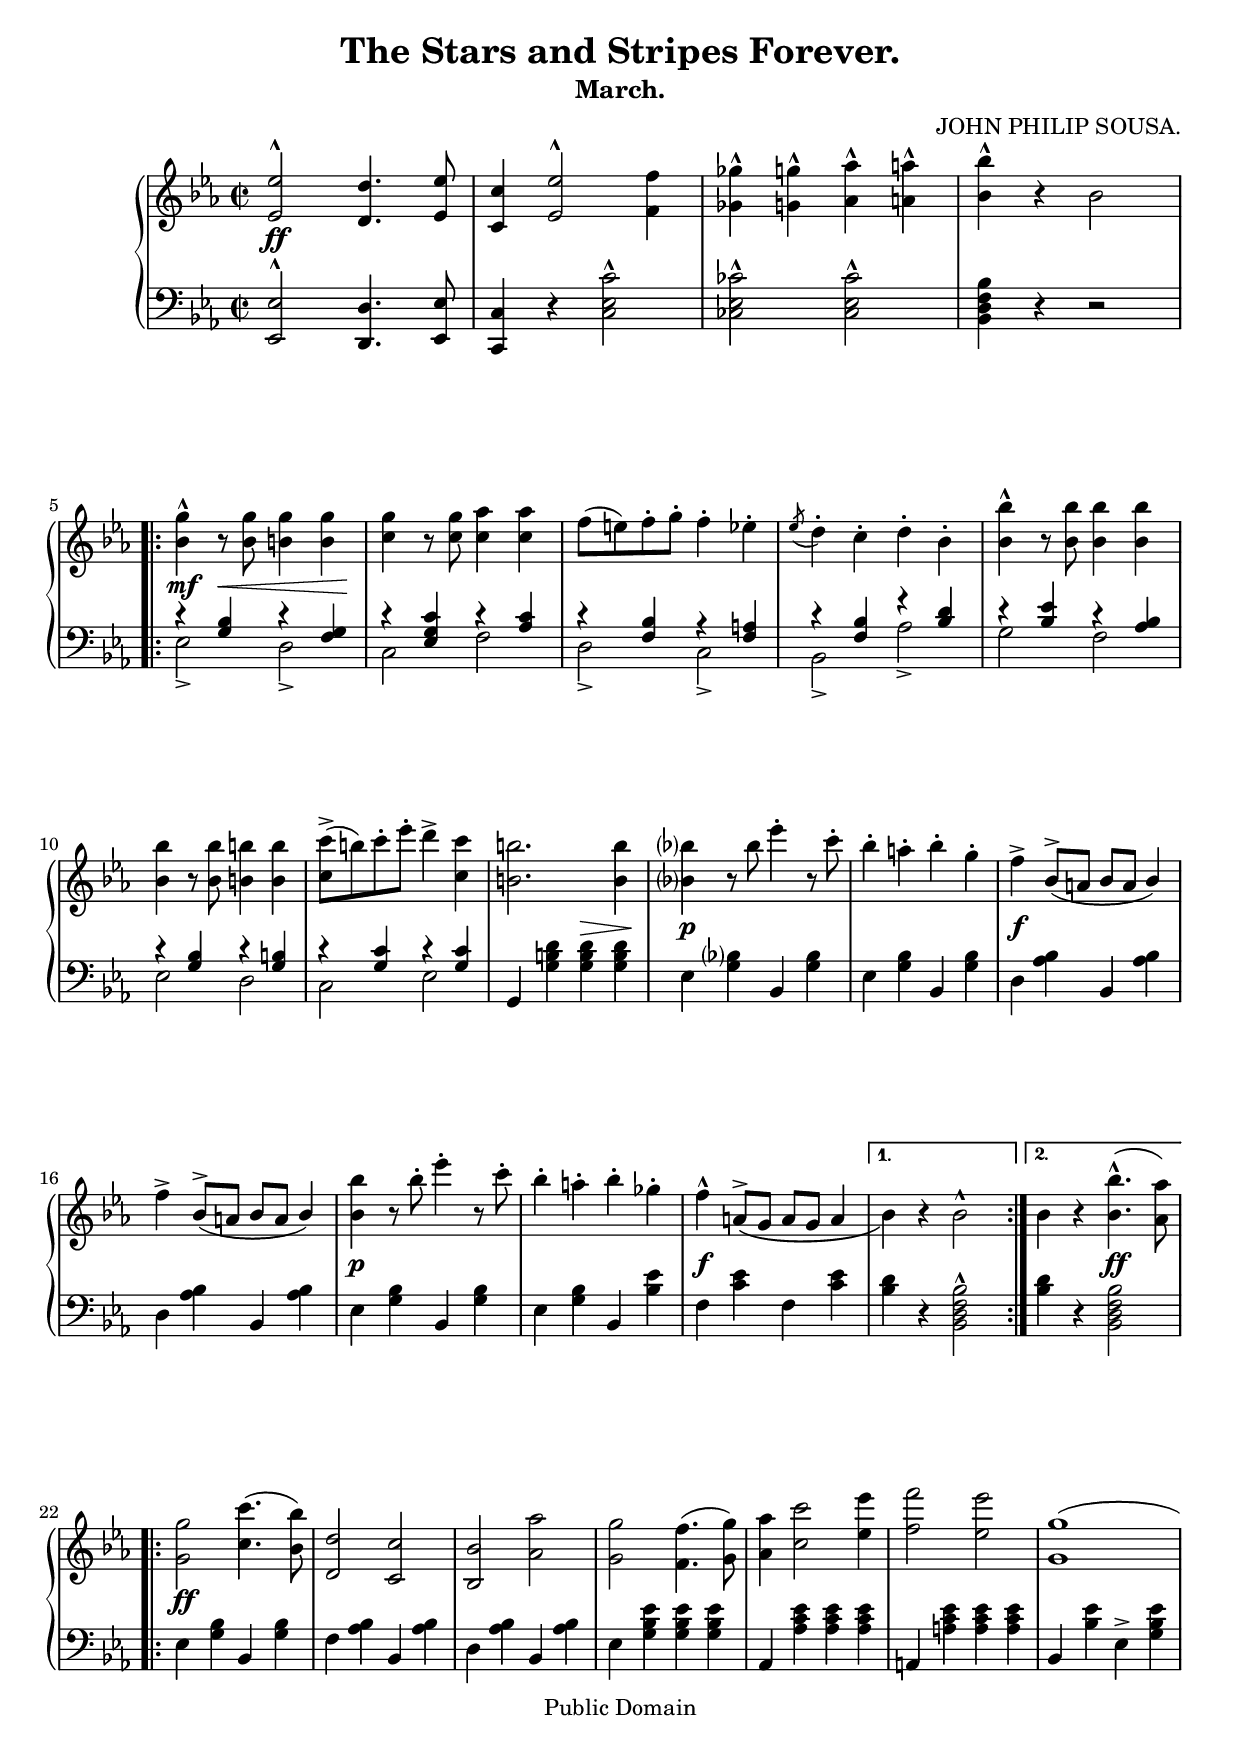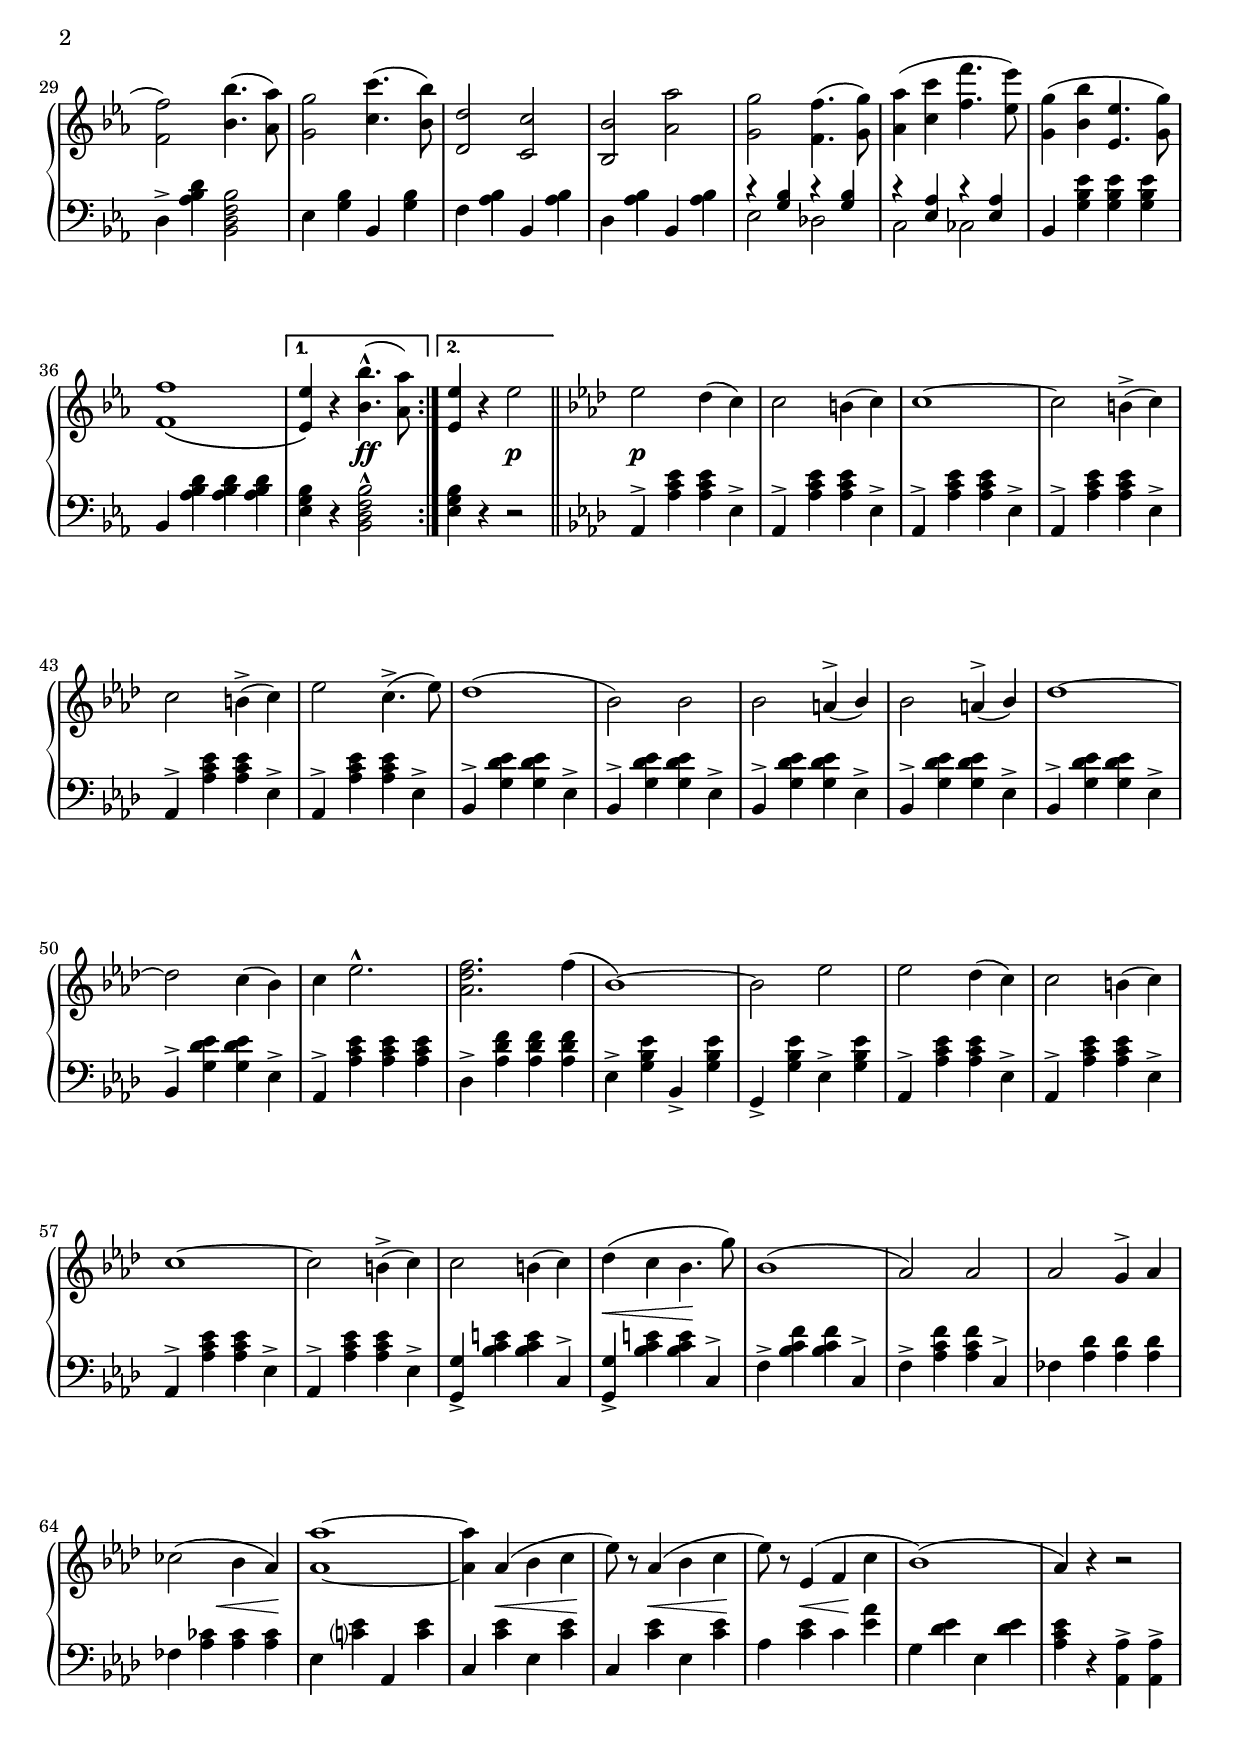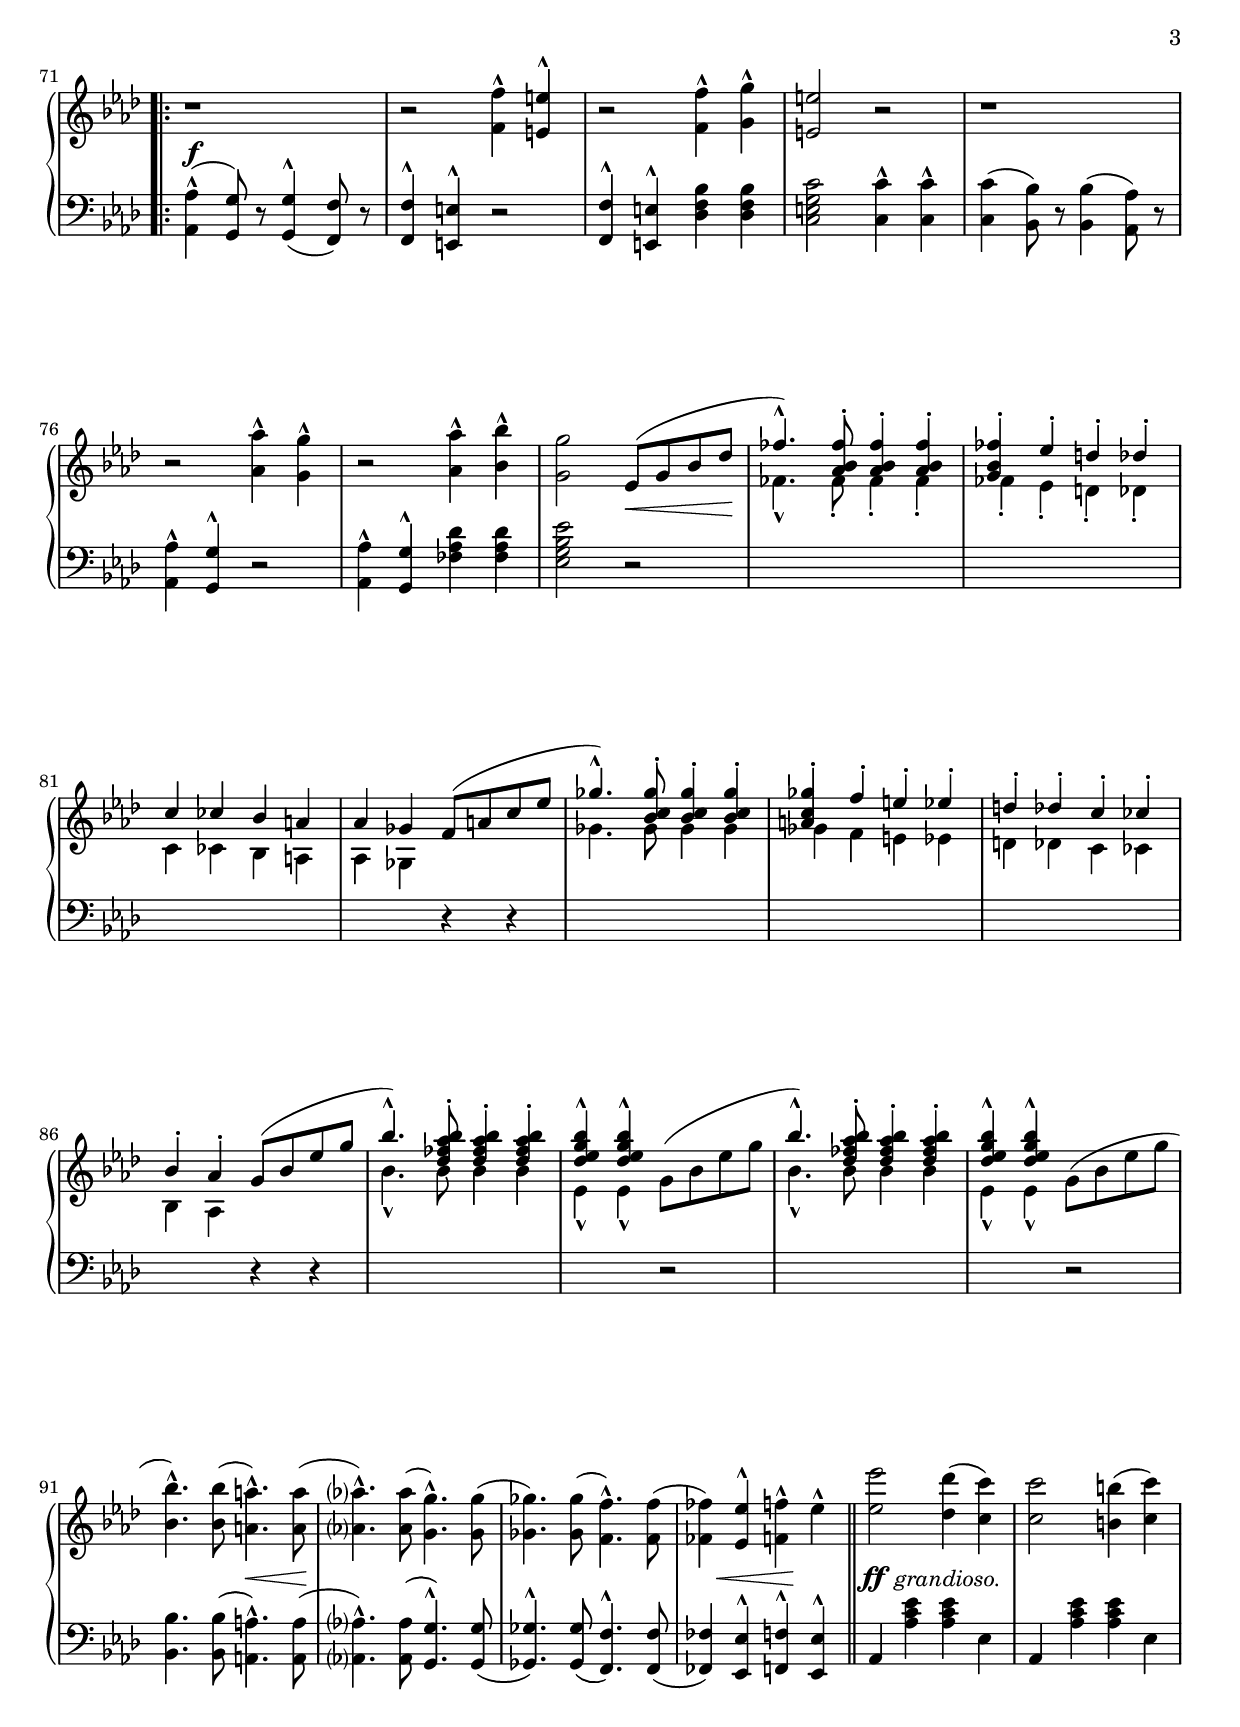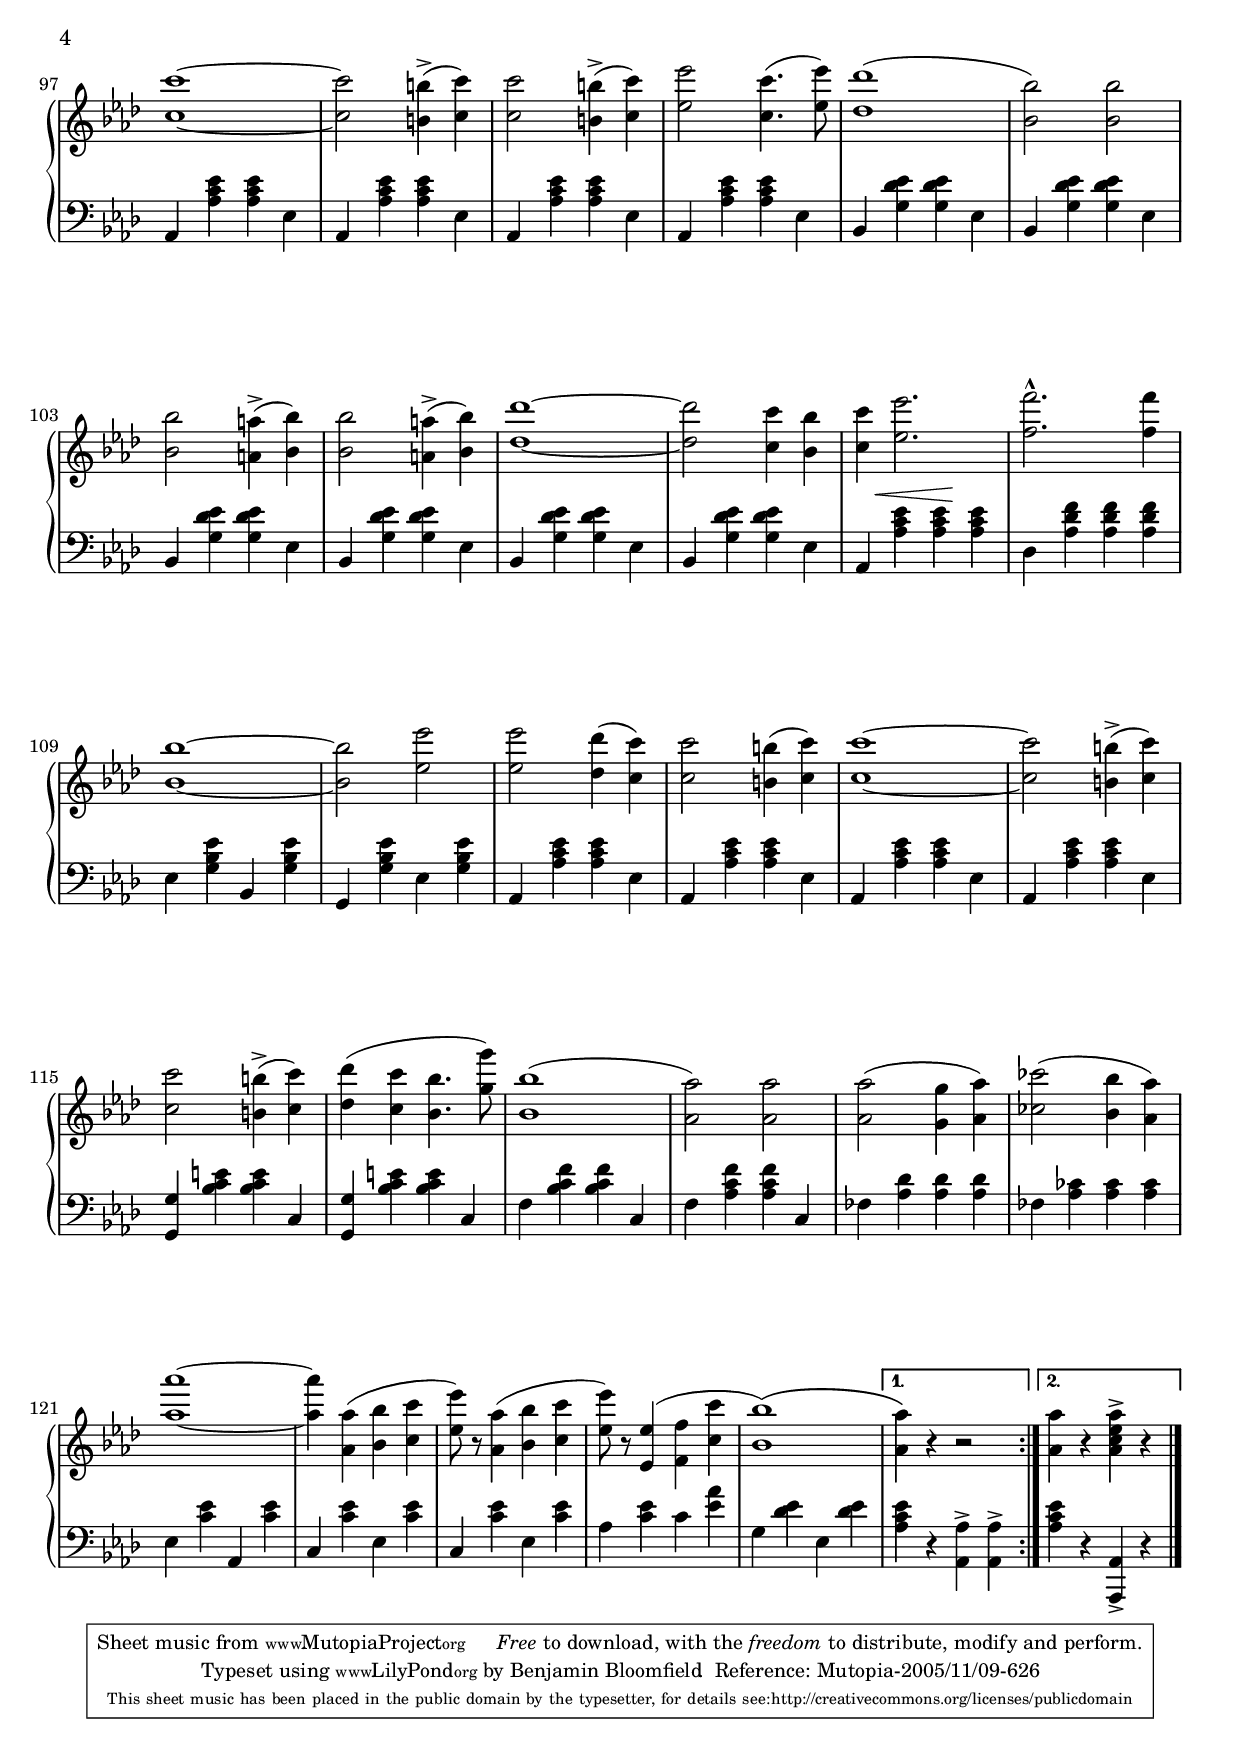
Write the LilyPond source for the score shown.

\version "2.6.0"
\include "english.ly"
\header {
 title="The Stars and Stripes Forever."
 subtitle="March."
 composer="JOHN PHILIP SOUSA."

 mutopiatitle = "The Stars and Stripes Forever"
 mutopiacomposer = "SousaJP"
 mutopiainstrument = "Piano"
 date = "1896"
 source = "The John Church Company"
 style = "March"
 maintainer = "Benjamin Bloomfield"
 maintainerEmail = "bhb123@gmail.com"
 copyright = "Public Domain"
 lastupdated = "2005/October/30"

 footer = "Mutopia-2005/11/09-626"
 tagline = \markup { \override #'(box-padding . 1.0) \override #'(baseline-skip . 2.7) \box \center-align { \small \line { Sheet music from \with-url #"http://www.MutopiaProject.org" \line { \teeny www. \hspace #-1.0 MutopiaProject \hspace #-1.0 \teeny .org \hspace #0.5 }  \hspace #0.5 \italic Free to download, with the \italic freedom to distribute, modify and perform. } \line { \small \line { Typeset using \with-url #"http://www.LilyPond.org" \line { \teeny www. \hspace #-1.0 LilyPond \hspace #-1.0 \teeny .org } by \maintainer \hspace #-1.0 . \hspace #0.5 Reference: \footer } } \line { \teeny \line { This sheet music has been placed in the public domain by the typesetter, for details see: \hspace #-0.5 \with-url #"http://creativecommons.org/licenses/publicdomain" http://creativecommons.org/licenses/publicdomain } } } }

}

\paper {
	raggedlastbottom=##f
%	hsize = 8.5\in
%	vsize = 11\in
	betweensystempadding = #0
}

     upper = \relative c'' {
       \clef treble
       \key ef \major
       \time 2/2

	<ef ef,>2^^ <d d,>4. <ef ef,>8 | <c c,>4 <ef ef,>2^^ <f f,>4 | <gf gf,>^^ <g g,>^^ <af af,>^^ <a a,>^^ |
	<bf bf,>^^ r bf,2

	\break

\repeat volta 2
{
	<bf g'>4^^ r8 <bf g'> <b g'>4 <b g'> | <c g'> r8 <c g'>8 <c af'>4 <c af'> | f8[( e) f-. g-.] f4-. ef-. |
	\acciaccatura ef8 d4-. c-. d-. bf-. | <bf bf'>^^ r8 <bf bf'> <bf bf'>4 <bf bf'>

	\break

	<bf bf'> r8 <bf bf'> <b b'>4 <b b'> | <c c'>8^>[( b') c-. ef-.] d4^> <c c,> | <b b,>2. <b b,>4 |
	<bf? bf,?> r8 bf ef4-. r8 c-. | bf4-. a-. bf-. g-. | f^> \stemUp bf,8^>[_( a] bf[ a] bf4)

	\break

	\stemDown f'4^> \stemUp bf,8^>[_( a] bf[ a] bf4) |
	\stemNeutral <bf bf'> r8 bf'-. ef4-. r8 c-. | bf4-. a-. bf-. gf-. | f^^ \phrasingSlurDown a,8^>[\( g] a[ g] a4
}
\alternative
{
	{
		bf4\) r bf2^^
	}
	{
		bf4 r <bf bf'>4.^^( <af af'>8)
	}
}

	\break

\repeat volta 2
{
	<g g'>2 <c c'>4.( <bf bf'>8) | <d d,>2 <c c,> | <bf bf,> <af af'> | <g g'> <f f'>4.( <g g'>8) |
	<af af'>4 <c c'>2 <ef ef'>4 | <f f'>2 <ef ef'> | <g g,>1(

\pageBreak
% begin page 2

	<f f,>2) <bf bf,>4.( <af af,>8) | <g g,>2 <c c,>4.( <bf bf,>8) | <d, d,>2 <c c,> | <bf bf,> <af af'> |
	<g g'> <f f'>4.( <g g'>8) | <af af'>4( <c c'> <f f'>4. <ef ef'>8) | <g g,>4( <bf bf,> <ef, ef,>4. <g g,>8)

	\break

	<f f,>1\(
}
\alternative
{
	{
		<ef ef,>4\) r <bf bf'>4.^^( <af af'>8)
	}
	{
		<ef ef'>4 r ef'2
	}
}
\bar "||"
	\key af \major
	ef2 df4( c) | c2 b4( c) | c1~ | c2 b4^>( c)

	\break

	c2 b4^>( c) | ef2 c4.^>( ef8) | df1^( | bf2) bf | bf \stemUp a4^>_( bf) |
	\stemDown bf2 \stemUp a4^>_( bf) | \stemNeutral df1~

	\break

	df2 c4( bf) | c ef2.^^ | <f df af> f4^( | bf,1)~ | bf2 ef | ef df4( c) | c2 b4( c)

	\break

	c1~ | c2 b4^>( c) | c2 b4( c) | df4^( c bf4. g'8) | bf,1^( | af2) af | af g4^> af

	\break

	cf2^( bf4 af) | <af af'>1~ | <af af'>4 af^( bf c | ef8) r af,4^( bf c | ef8) r ef,4^( f c' | bf1)^( af4) r r2

\pageBreak

% begin page 3

\repeat volta 2
{
	r1 | r2 <f f'>4^^ <e e'>^^ | r2 <f f'>4^^ <g g'>^^ | <e e'>2 r | r1

	\break

	r2 <af af'>4^^ <g g'>^^ | r2 <af af'>4^^ <bf bf'>^^ | <g g'>2
	<< \stemUp {ef8[^( g bf df] | ff4.^^) <ff bf, af>8^. <ff bf, af>4^. <ff bf, af>^. | <ff bf, g>^. ef^. d^. df^.} \\
	 \stemDown {s2 | ff,4._^ ff8_. ff4_. ff_. | ff_. ef_. d_. df_.} >>

	\break

	<< \stemUp {c'4 cf bf a | af gf f8[^( a c ef] | gf4.^^) <gf c, bf>8^. <gf c, bf>4^. <gf c, bf>^. |
		<gf c, a>^. f^. e^. ef^. | d^. df^. c^. cf^.} \\
	 \stemDown {c,4 cf bf a | af gf s2 | gf'4. gf8 gf4 gf | gf f e ef | d df c cf} >>

	\break

	<< \stemUp {bf'4^. af^. g8[^( bf ef g] | bf4.^^) <bf af ff df>8^. <bf af ff df>4^. <bf af ff df>^. |
		<bf g ef df>^^ <bf g ef df>^^ \stemDown g,8[^( bf ef g] |
		\stemUp bf4.^^) <bf af ff df>8^. <bf af ff df>4^. <bf af ff df>^. | <bf g ef df>^^ <bf g ef df>^^} \\
	 \stemDown {bf,,4 af s2 | bf'4._^ bf8 bf4 bf | ef,_^ ef_^ s2 | bf'4._^ bf8 bf4 bf | ef,_^ ef_^} >>
		g8[^( bf ef g]

	\break

	<bf bf,>4.^^) <bf bf,>8( <a a,>4.^^) <a a,>8( | <af? af,?>4.^^) <af af,>8( <g g,>4.^^) <g g,>8( |
	<gf gf,>4.) <gf gf,>8( <f f,>4.^^) <f f,>8( | <ff ff,>4) <ef ef,>^^ <f f,>^^ ef^^
	\bar "||"
	<ef ef'>2 <df df'>4( <c c'>) | <c c'>2 <b b'>4( <c c'>)

\pageBreak

% begin page 4

	<c c'>1~ | <c c'>2 <b b'>4^>( <c c'>) | <c c'>2 <b b'>4^>( <c c'>) | <ef ef'>2 <c c'>4.( <ef ef'>8) |
	<df df'>1( | <bf bf'>2) <bf bf'>

	\break

	<bf bf'>2 <a a'>4^>( <bf bf'>) | <bf bf'>2 <a a'>4^>( <bf bf'>) | <df df'>1~ | <df df'>2 <c c'>4 <bf bf'> |
	<c c'>4 <ef ef'>2. | <f f'>^^ <f f'>4

	\break

	<bf bf,>1~ | <bf bf,>2 <ef ef,> | <ef ef,> <df df,>4( <c c,>) | <c c,>2 <b b,>4( <c c,>) | <c c,>1~ |
	<c c,>2 <b b,>4^>( <c c,>)

	\break

	<c c,>2 <b b,>4^>( <c c,>) | <df df,>( <c c,> <bf bf,>4. <g g'>8) | <bf bf,>1( | <af af,>2) <af af,> |
	<af af,>^( <g g,>4 <af af,>) | <cf cf,>2( <bf bf,>4 <af af,>)

	\break

	<af af'>1~ | <af af'>4 <af af,>( <bf bf,> <c c,> | <ef ef,>8) r <af, af,>4( <bf bf,> <c c,> |
	<ef ef,>8) r <ef, ef,>4^( <f f,> <c c'> | \phrasingSlurUp <bf bf'>1)\(
}
\alternative
{
	{
		<af af'>4\) r r2
	}
	{
		<af af'>4 r <af c ef af>^> r
	}
}
\bar "|."
     }
     
     lower = \relative c {
       \clef bass
       \key ef \major
       \time 2/2

	<ef ef,>2^^ <d d,>4. <ef ef,>8 | <c c,>4 r <c ef c'>2^^ | <cf ef cf'>2^^ <cf ef cf'>^^ | <bf d f bf>4 r r2

	\break

\repeat volta 2
{
	<< \stemUp {c'4\rest <bf g> c\rest <g f> | c\rest <c g ef> c\rest <c af> | c\rest <bf f> a\rest <a f> |
		c\rest <bf f> f'\rest <d bf> | d\rest <ef bf> c\rest <af bf>} \\
	 \stemDown {ef2_> d_> | c f | d_> c_> | bf_> af'_> | g f} >>

	\break

	<< \stemUp {c'4\rest <bf g> c\rest <b g> | c\rest <c g> c\rest <g c>} \\
	 \stemDown {ef2 d | c ef} >> |
	g,4 <g' b d> <g b d> <g b d> | ef <g bf?> bf, <g' bf> | ef <g bf> bf, <g' bf> | d <af' bf> bf, <af' bf>

	\break

	d, <af' bf> bf, <af' bf> | ef <g bf> bf, <g' bf> | ef <g bf> bf, <bf' ef> | f <c' ef> f, <c' ef>
}
\alternative
{
	{
		<bf d>4 r <bf f d bf>2^^
	}
	{
		<bf d>4 r <bf f d bf>2
	}
}

	\break

\repeat volta 2
{
	ef,4 <g bf> bf, <g' bf> | f <af bf> bf, <af' bf> | d, <af' bf> bf, <af' bf> | ef <g bf ef> <g bf ef> <g bf ef> |
	af, <af' c ef> <af c ef> <af c ef> | a, <a' c ef> <a c ef> <a c ef> | bf, <bf' ef> ef,^> <g bf ef>

\pageBreak
% begin page 2 (lower)

	d^> <af' bf d> <bf f d bf>2 | ef,4 <g bf> bf, <g' bf> | f <af bf> bf, <af' bf> | d, <af' bf> bf, <af' bf> |
	<< \stemUp { c4\rest <bf g> c\rest <bf g> | c\rest <af ef> c\rest <af ef>} \\
	 \stemDown { ef2 df | c cf} >> |
	bf4 <g' bf ef> <g bf ef> <g bf ef>

	\break

	bf, <af' bf d> <af bf d> <af bf d>
}
\alternative
{
	{
		<ef g bf>4 r <bf d f bf>2^^
	}
	{
		<ef g bf>4 r r2
	}
}
\bar "||"
	\key af \major
	af,4^> <af' c ef> <af c ef> ef^> | af,^> <af' c ef> <af c ef> ef^> | af,^> <af' c ef> <af c ef> ef^> |
	af,^> <af' c ef> <af c ef> ef^>

	\break

	af,^> <af' c ef> <af c ef> ef^> | af,^> <af' c ef> <af c ef> ef^> | bf^> <g' df' ef> <g df' ef> ef^> |
	bf^> <g' df' ef> <g df' ef> ef^> | bf^> <g' df' ef> <g df' ef> ef^> | bf^> <g' df' ef> <g df' ef> ef^> |
	bf^> <g' df' ef> <g df' ef> ef^>

	\break

	bf^> <g' df' ef> <g df' ef> ef^> | af,^> <af' c ef> <af c ef> <af c ef> | df,^> <af' df f> <af df f> <af df f> |
	ef^> <g bf ef> bf,_> <g' bf ef> | g,_> <g' bf ef> ef^> <g bf ef> | af,^> <af' c ef> <af c ef> ef^> |
	af,^> <af' c ef> <af c ef> ef^>

	\break

	af,^> <af' c ef> <af c ef> ef^> | af,^> <af' c ef> <af c ef> ef^> | <g g,>_> <bf c e> <bf c e> c,^> |
	<g g'>_> <bf' c e> <bf c e> c,^> | f^> <bf c f> <bf c f> c,^> | f^> <af c f> <af c f> c,^> |
	ff <af df> <af df> <af df>

	\break

	ff <af cf> <af cf> <af cf> | ef <c'? ef> af, <c' ef> | c, <c' ef> ef, <c' ef> | c, <c' ef> ef, <c' ef> |
	af <c ef> c <ef af> | g, <df' ef> ef, <df' ef> | <af c ef> r <af af,>^> <af af,>^>

\pageBreak

% begin page 3 (lower)

\repeat volta 2
{
	<af af,>4^^( <g g,>8) r <g g,>4^^( <f f,>8) r | <f f,>4^^ <e e,>^^ r2 | <f f,>4^^ <e e,>^^ <df f bf> <df f bf> |
	<c e g c>2 <c c'>4^^ <c c'>^^ | <c c'>( <bf bf'>8) r <bf bf'>4( <af af'>8) r

	\break

	<af af'>4^^ <g g'>^^ r2 | <af af'>4^^ <g g'>^^ <ff' af df> <ff af df> | <ef g bf ef>2 r | s1 | s1

	\break

	s1 | s2 r4 r4 | s1*3

	\break

	s2 r4 r4 | s1 | s2 r2 | s1 | s2 r

	\break

	<bf bf'>4. <bf bf'>8( <a a'>4.^^) <a a'>8( | <af? af'?>4.^^) <af af'>8( <g g'>4.^^) <g g'>8( |
	<gf gf'>4.^^) <gf gf'>8( <f f'>4.^^) <f f'>8( | <ff ff'>4) <ef ef'>^^ <f f'>^^ <ef ef'>^^
	\bar "||"
	af4 <af' c ef> <af c ef> ef | af, <af' c ef> <af c ef> ef

\pageBreak
% begin page 4 (lower)

	af, <af' c ef> <af c ef> ef | af, <af' c ef> <af c ef> ef | af, <af' c ef> <af c ef> ef |
	af, <af' c ef> <af c ef> ef | bf <g' df' ef> <g df' ef> ef | bf <g' df' ef> <g df' ef> ef

	\break

	bf <g' df' ef> <g df' ef> ef | bf <g' df' ef> <g df' ef> ef | bf <g' df' ef> <g df' ef> ef |
	bf <g' df' ef> <g df' ef> ef | af, <af' c ef> <af c ef> <af c ef> | df, <af' df f> <af df f> <af df f>

	\break

	ef <g bf ef> bf, <g' bf ef> | g, <g' bf ef> ef <g bf ef> | af, <af' c ef> <af c ef> ef |
	af, <af' c ef> <af c ef> ef | af, <af' c ef> <af c ef> ef | af, <af' c ef> <af c ef> ef

	\break

	<g g,> <bf c e> <bf c e> c, | <g g'> <bf' c e> <bf c e> c, | f <bf c f> <bf c f> c, | f <af c f> <af c f> c, |
	ff <af df> <af df> <af df> | ff <af cf> <af cf> <af cf>

	\break

	ef <c' ef> af, <c' ef> | c, <c' ef> ef, <c' ef> | c, <c' ef> ef, <c' ef> | af <c ef> c <ef af> |
	g, <df' ef> ef, <df' ef>
}
\alternative
{
	{
		<af c ef> r <af af,>^> <af af,>^>
	}
	{
		<af c ef> r <af, af,>_> r
	}
}
\bar "|."
     }
     
     dynamics = {
	s1\ff | s1*3

	s4\mf s2\< s4\! | s1*4

	s1*2 | s2 s4.\> s8\! | s1\p | s1 | s1\f

	s1 | s1\p | s1 | s1\f | s1 | s2 s2\ff

	s1\ff | s1*6

% begin page 2

	s1*7

	s1 | s2 s2\ff | s2 s2\p | s1\p | s1*3

	s1*7

	s1*7

	s1*3 | s2\< s2\! | s1*3

	s4. s4.\< s4\! | s1 | s4 s2\< s8 s8\! | s4 s2\< s4\! | s4 s4.\< s4.\! | s1*2

% begin page 3

	s1\f | s1*4

	s1*2 | s2 s4.\< s8\! | s1*2

	s1*5

	s1*5

	s2 s4.\< s8\! | s1*2 | s8 s2\< s4.\! | s32 s32*7\ff \once \override TextScript #'extra-offset = #'( -1 . -1.5 )
		s2.^\markup { \italic \fontsize #0 grandioso. } | s1

% begin page 4

	s1*6

	s1*4 | s8 s2\< s4.\! | s1

	s1*6

	s1*6

	s1*7
     }
     
     pedal = {
     }
     #(set-global-staff-size 19.5)
     \score {
       \context PianoStaff <<
         \context Staff=upper \upper
         \context Dynamics=dynamics \dynamics
         \context Staff=lower <<
           \clef bass
           \lower
         >>
         \context Dynamics=pedal \pedal
       >>
       \layout {
         \context {
           \type "Engraver_group_engraver"
           \name Dynamics
           \alias Voice % So that \cresc works, for example.
           \consists "Output_property_engraver"
     
           minimumVerticalExtent = #'(-1 . 1)
           pedalSustainStrings = #'("Ped." "*Ped." "*")
           pedalUnaCordaStrings = #'("una corda" "" "tre corde")
     
           \consists "Piano_pedal_engraver"
           \consists "Script_engraver"
           \consists "Dynamic_engraver"
           \consists "Text_engraver"
     
           \override TextScript #'font-size = #2
           \override TextScript #'font-shape = #'italic
           \override DynamicText #'extra-offset = #'(0 . 2.5)
           \override Hairpin #'extra-offset = #'(0 . 2.5)
     
           \consists "Skip_event_swallow_translator"
     
           \consists "Axis_group_engraver"
         }
         \context {
           \PianoStaff
           \accepts Dynamics
           \override VerticalAlignment #'forced-distance = #6
         }
       }
     }
     \score {
	\unfoldRepeats
       \context PianoStaff <<
         \context Staff=upper << \upper \dynamics >>
         \context Staff=lower << \lower \dynamics >>
         \context Dynamics=pedal \pedal
       >>
       \midi { \tempo 4=240
         \context {
           \type "Performer_group_performer"
           \name Dynamics
           \consists "Piano_pedal_performer"
         }
         \context {
           \PianoStaff
           \accepts Dynamics
         }
       }
     }
